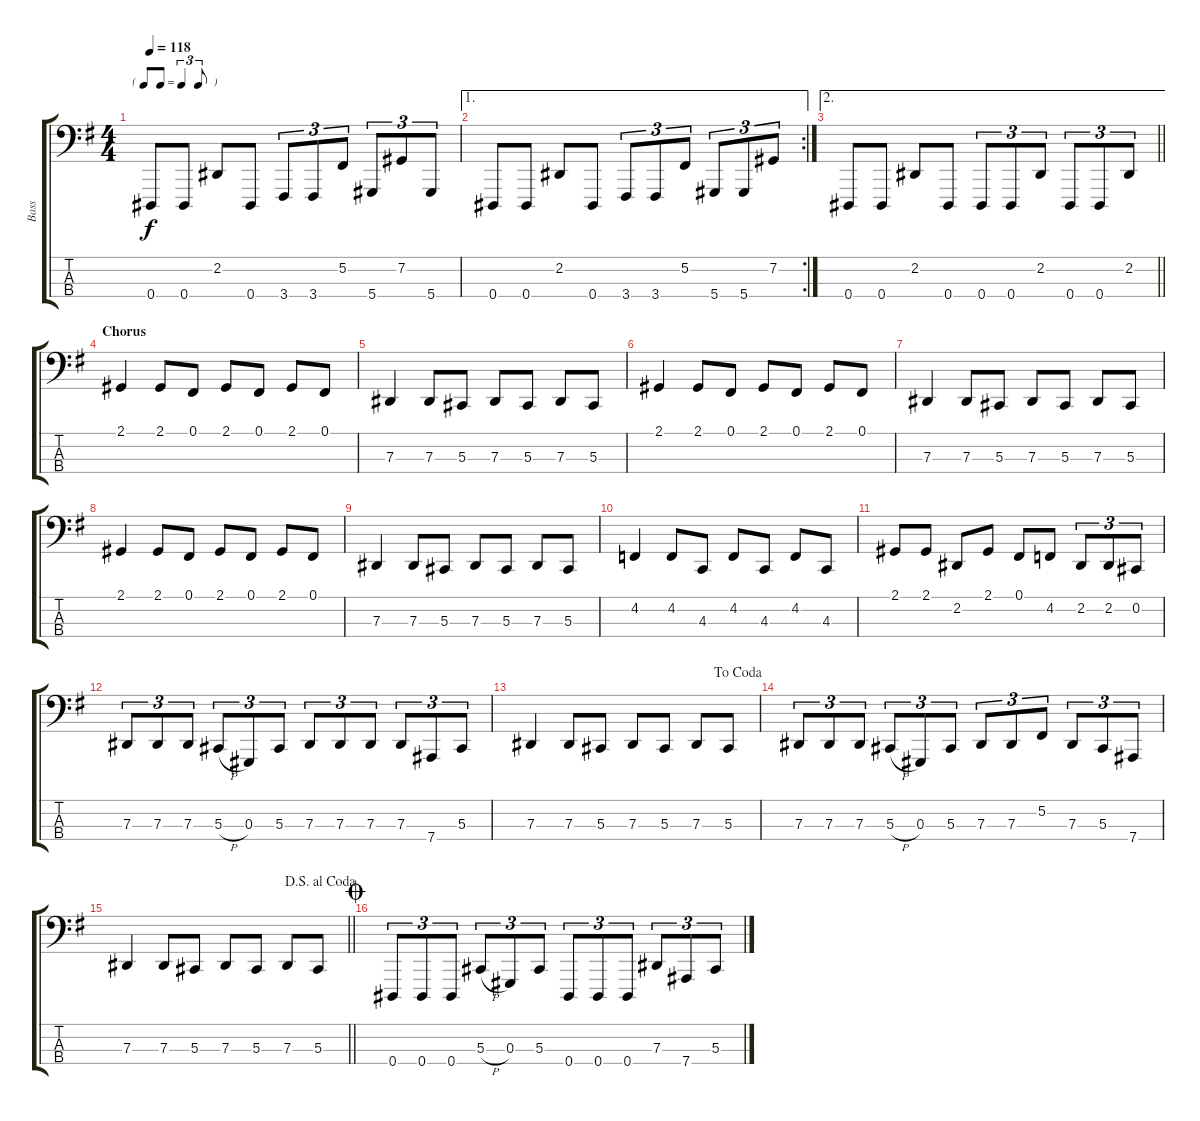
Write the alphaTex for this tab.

\track ("Bass" "Bass") {instrument lead8bassandlead}
\staff {score tabs}
\tuning (Gb2 Db2 Ab1 Eb1) {hide}
\ts (4 4)
\tf triplet8th
\tempo 118
\clef f4
\ks g
0.4.8{dy f} 0.4.8 2.2.8 0.4.8 3.4.8{tu (3 2)} 3.4.8{tu (3 2)} 5.2.8{tu (3 2)} 5.4.8{tu (3 2)} 7.2.8{tu (3 2)} 5.4.8{tu (3 2)} |
\ae 1
\rc 2
0.4.8 0.4.8 2.2.8 0.4.8 3.4.8{tu (3 2)} 3.4.8{tu (3 2)} 5.2.8{tu (3 2)} 5.4.8{tu (3 2)} 5.4.8{tu (3 2)} 7.2.8{tu (3 2)} |
\ae 2
\barLineRight lightlight
0.4.8 0.4.8 2.2.8 0.4.8 0.4.8{tu (3 2)} 0.4.8{tu (3 2)} 2.2.8{tu (3 2)} 0.4.8{tu (3 2)} 0.4.8{tu (3 2)} 2.2.8{tu (3 2)} |
\section ("" "Chorus")
2.1.4 2.1.8 0.1.8 2.1.8 0.1.8 2.1.8 0.1.8 |
7.3.4 7.3.8 5.3.8 7.3.8 5.3.8 7.3.8 5.3.8 |
2.1.4 2.1.8 0.1.8 2.1.8 0.1.8 2.1.8 0.1.8 |
7.3.4 7.3.8 5.3.8 7.3.8 5.3.8 7.3.8 5.3.8 |
2.1.4 2.1.8 0.1.8 2.1.8 0.1.8 2.1.8 0.1.8 |
7.3.4 7.3.8 5.3.8 7.3.8 5.3.8 7.3.8 5.3.8 |
4.2.4 4.2.8 4.3.8 4.2.8 4.3.8 4.2.8 4.3.8 |
2.1.8 2.1.8 2.2.8 2.1.8 0.1.8 4.2.8 2.2.8{tu (3 2)} 2.2.8{tu (3 2)} 0.2.8{tu (3 2)} |
7.3.8{tu (3 2)} 7.3.8{tu (3 2)} 7.3.8{tu (3 2)} 5.3{h}.8{tu (3 2)} 0.3.8{tu (3 2)} 5.3.8{tu (3 2)} 7.3.8{tu (3 2)} 7.3.8{tu (3 2)} 7.3.8{tu (3 2)} 7.3.8{tu (3 2)} 7.4.8{tu (3 2)} 5.3.8{tu (3 2)} |
\jump dacoda
7.3.4 7.3.8 5.3.8 7.3.8 5.3.8 7.3.8 5.3.8 |
7.3.8{tu (3 2)} 7.3.8{tu (3 2)} 7.3.8{tu (3 2)} 5.3{h}.8{tu (3 2)} 0.3.8{tu (3 2)} 5.3.8{tu (3 2)} 7.3.8{tu (3 2)} 7.3.8{tu (3 2)} 5.2.8{tu (3 2)} 7.3.8{tu (3 2)} 5.3.8{tu (3 2)} 7.4.8{tu (3 2)} |
\jump dalsegnoalcoda
\barLineRight lightlight
7.3.4 7.3.8 5.3.8 7.3.8 5.3.8 7.3.8 5.3.8 |
\jump coda
0.4.8{tu (3 2)} 0.4.8{tu (3 2)} 0.4.8{tu (3 2)} 5.3{h}.8{tu (3 2)} 0.3.8{tu (3 2)} 5.3.8{tu (3 2)} 0.4.8{tu (3 2)} 0.4.8{tu (3 2)} 0.4.8{tu (3 2)} 7.3.8{tu (3 2)} 7.4.8{tu (3 2)} 5.3.8{tu (3 2)}
